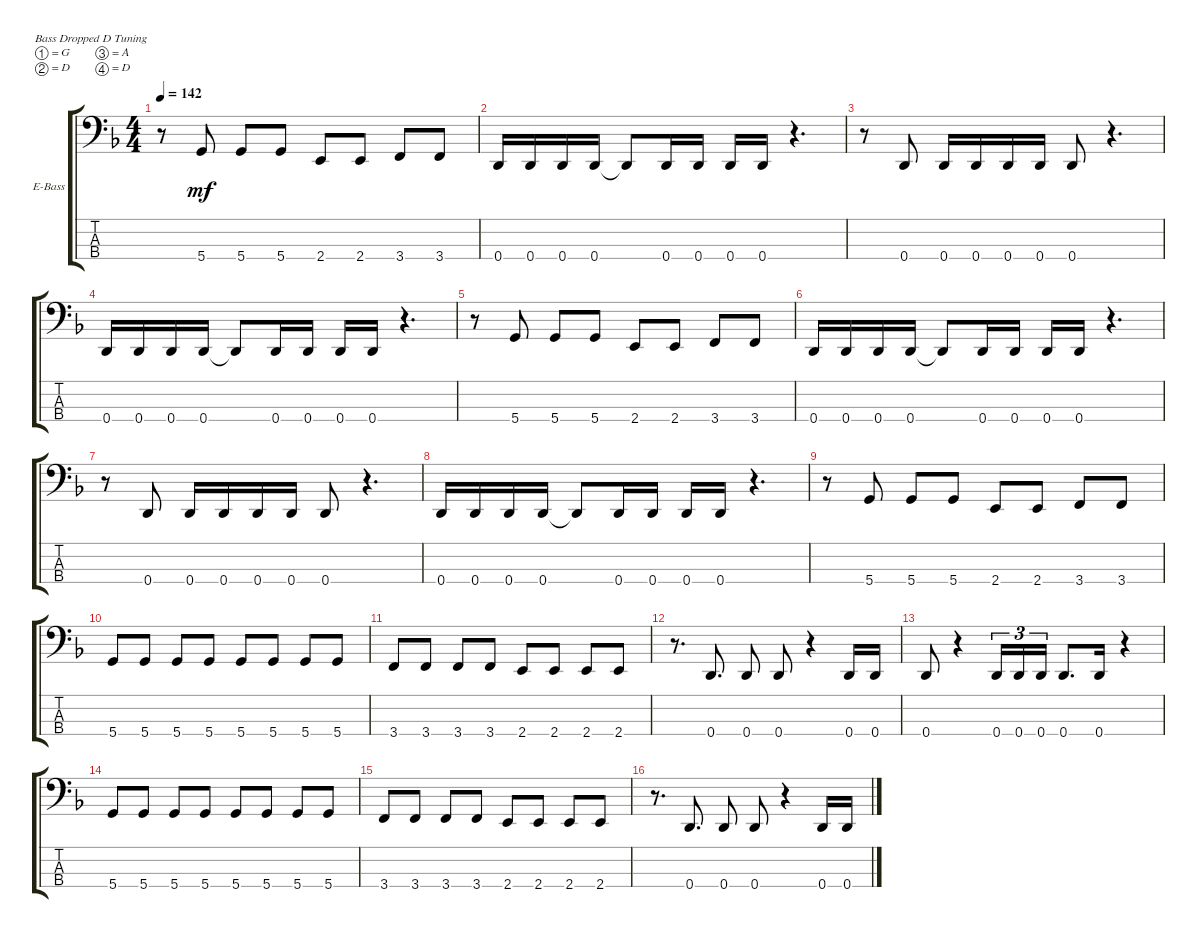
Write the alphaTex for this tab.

\bracketExtendMode groupsimilarinstruments
\firstSystemTrackNameOrientation horizontal
\otherSystemsTrackNameOrientation horizontal
\track ("Electric Bass" "E-Bass") {instrument electricbassfinger}
\staff {score tabs}
\tuning (G2 D2 A1 D1)
\ts (4 4)
\tempo 142
\clef f4
\ks dminor
r.8{dy mf} 5.4.8 5.4.8 5.4.8 2.4.8 2.4.8 3.4.8 3.4.8 |
0.4.16 0.4.16 0.4.16 0.4.16 0.4{t}.8 0.4.16 0.4.16 0.4.16 0.4.16 r.4{d} |
r.8 0.4.8 0.4.16 0.4.16 0.4.16 0.4.16 0.4.8 r.4{d} |
0.4.16 0.4.16 0.4.16 0.4.16 0.4{t}.8 0.4.16 0.4.16 0.4.16 0.4.16 r.4{d} |
r.8 5.4.8 5.4.8 5.4.8 2.4.8 2.4.8 3.4.8 3.4.8 |
0.4.16 0.4.16 0.4.16 0.4.16 0.4{t}.8 0.4.16 0.4.16 0.4.16 0.4.16 r.4{d} |
r.8 0.4.8 0.4.16 0.4.16 0.4.16 0.4.16 0.4.8 r.4{d} |
0.4.16 0.4.16 0.4.16 0.4.16 0.4{t}.8 0.4.16 0.4.16 0.4.16 0.4.16 r.4{d} |
r.8 5.4.8 5.4.8 5.4.8 2.4.8 2.4.8 3.4.8 3.4.8 |
5.4.8 5.4.8 5.4.8 5.4.8 5.4.8 5.4.8 5.4.8 5.4.8 |
3.4.8 3.4.8 3.4.8 3.4.8 2.4.8 2.4.8 2.4.8 2.4.8 |
r.8{d} 0.4.8{d} 0.4.8 0.4.8 r.4 0.4.16 0.4.16 |
0.4.8 r.4 0.4.16{tu (3 2)} 0.4.16{tu (3 2)} 0.4.16{tu (3 2)} 0.4.8{d} 0.4.16 r.4 |
5.4.8 5.4.8 5.4.8 5.4.8 5.4.8 5.4.8 5.4.8 5.4.8 |
3.4.8 3.4.8 3.4.8 3.4.8 2.4.8 2.4.8 2.4.8 2.4.8 |
r.8{d} 0.4.8{d} 0.4.8 0.4.8 r.4 0.4.16 0.4.16
